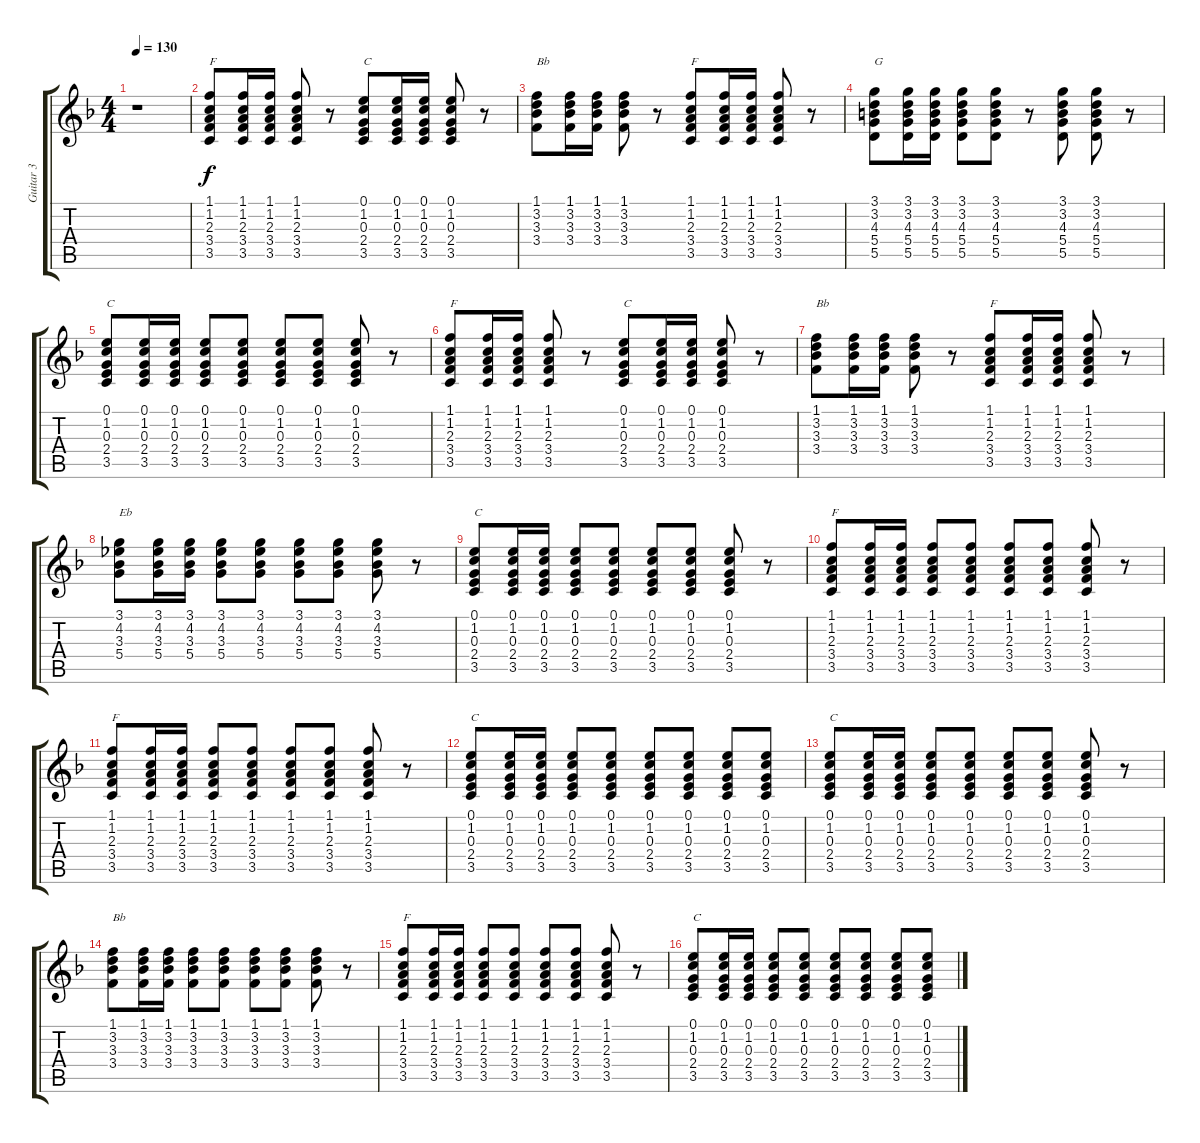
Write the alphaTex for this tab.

\track ("Guitar 3" "Guitar 3") {instrument electricguitarclean}
\staff {score tabs}
\tuning (E4 B3 G3 D3 A2 E2) {hide}
\ts (4 4)
\tempo 130
\clef g2
\ks f
r.1{dy f instrument electricguitarclean} |
(1.1 1.2 2.3 3.4 3.5).8{txt "F"} (1.1 1.2 2.3 3.4 3.5).16 (1.1 1.2 2.3 3.4 3.5).16 (1.1 1.2 2.3 3.4 3.5).8 r.8 (0.1 1.2 0.3 2.4 3.5).8{txt "C"} (0.1 1.2 0.3 2.4 3.5).16 (0.1 1.2 0.3 2.4 3.5).16 (0.1 1.2 0.3 2.4 3.5).8 r.8 |
(1.1 3.2 3.3 3.4).8{txt "Bb"} (1.1 3.2 3.3 3.4).16 (1.1 3.2 3.3 3.4).16 (1.1 3.2 3.3 3.4).8 r.8 (1.1 1.2 2.3 3.4 3.5).8{txt "F"} (1.1 1.2 2.3 3.4 3.5).16 (1.1 1.2 2.3 3.4 3.5).16 (1.1 1.2 2.3 3.4 3.5).8 r.8 |
(3.1 3.2 4.3 5.4 5.5).8{txt "G"} (3.1 3.2 4.3 5.4 5.5).16 (3.1 3.2 4.3 5.4 5.5).16 (3.1 3.2 4.3 5.4 5.5).8 (3.1 3.2 4.3 5.4 5.5).8 r.8 (3.1 3.2 4.3 5.4 5.5).8 (3.1 3.2 4.3 5.4 5.5).8 r.8 |
(0.1 1.2 0.3 2.4 3.5).8{txt "C"} (0.1 1.2 0.3 2.4 3.5).16 (0.1 1.2 0.3 2.4 3.5).16 (0.1 1.2 0.3 2.4 3.5).8 (0.1 1.2 0.3 2.4 3.5).8 (0.1 1.2 0.3 2.4 3.5).8 (0.1 1.2 0.3 2.4 3.5).8 (0.1 1.2 0.3 2.4 3.5).8 r.8 |
(1.1 1.2 2.3 3.4 3.5).8{txt "F"} (1.1 1.2 2.3 3.4 3.5).16 (1.1 1.2 2.3 3.4 3.5).16 (1.1 1.2 2.3 3.4 3.5).8 r.8 (0.1 1.2 0.3 2.4 3.5).8{txt "C"} (0.1 1.2 0.3 2.4 3.5).16 (0.1 1.2 0.3 2.4 3.5).16 (0.1 1.2 0.3 2.4 3.5).8 r.8 |
(1.1 3.2 3.3 3.4).8{txt "Bb"} (1.1 3.2 3.3 3.4).16 (1.1 3.2 3.3 3.4).16 (1.1 3.2 3.3 3.4).8 r.8 (1.1 1.2 2.3 3.4 3.5).8{txt "F"} (1.1 1.2 2.3 3.4 3.5).16 (1.1 1.2 2.3 3.4 3.5).16 (1.1 1.2 2.3 3.4 3.5).8 r.8 |
(3.1 4.2 3.3 5.4).8{txt "Eb"} (3.1 4.2 3.3 5.4).16 (3.1 4.2 3.3 5.4).16 (3.1 4.2 3.3 5.4).8 (3.1 4.2 3.3 5.4).8 (3.1 4.2 3.3 5.4).8 (3.1 4.2 3.3 5.4).8 (3.1 4.2 3.3 5.4).8 r.8 |
(0.1 1.2 0.3 2.4 3.5).8{txt "C"} (0.1 1.2 0.3 2.4 3.5).16 (0.1 1.2 0.3 2.4 3.5).16 (0.1 1.2 0.3 2.4 3.5).8 (0.1 1.2 0.3 2.4 3.5).8 (0.1 1.2 0.3 2.4 3.5).8 (0.1 1.2 0.3 2.4 3.5).8 (0.1 1.2 0.3 2.4 3.5).8 r.8 |
(1.1 1.2 2.3 3.4 3.5).8{txt "F"} (1.1 1.2 2.3 3.4 3.5).16 (1.1 1.2 2.3 3.4 3.5).16 (1.1 1.2 2.3 3.4 3.5).8 (1.1 1.2 2.3 3.4 3.5).8 (1.1 1.2 2.3 3.4 3.5).8 (1.1 1.2 2.3 3.4 3.5).8 (1.1 1.2 2.3 3.4 3.5).8 r.8 |
(1.1 1.2 2.3 3.4 3.5).8{txt "F"} (1.1 1.2 2.3 3.4 3.5).16 (1.1 1.2 2.3 3.4 3.5).16 (1.1 1.2 2.3 3.4 3.5).8 (1.1 1.2 2.3 3.4 3.5).8 (1.1 1.2 2.3 3.4 3.5).8 (1.1 1.2 2.3 3.4 3.5).8 (1.1 1.2 2.3 3.4 3.5).8 r.8 |
(0.1 1.2 0.3 2.4 3.5).8{txt "C"} (0.1 1.2 0.3 2.4 3.5).16 (0.1 1.2 0.3 2.4 3.5).16 (0.1 1.2 0.3 2.4 3.5).8 (0.1 1.2 0.3 2.4 3.5).8 (0.1 1.2 0.3 2.4 3.5).8 (0.1 1.2 0.3 2.4 3.5).8 (0.1 1.2 0.3 2.4 3.5).8 (0.1 1.2 0.3 2.4 3.5).8 |
(0.1 1.2 0.3 2.4 3.5).8{txt "C"} (0.1 1.2 0.3 2.4 3.5).16 (0.1 1.2 0.3 2.4 3.5).16 (0.1 1.2 0.3 2.4 3.5).8 (0.1 1.2 0.3 2.4 3.5).8 (0.1 1.2 0.3 2.4 3.5).8 (0.1 1.2 0.3 2.4 3.5).8 (0.1 1.2 0.3 2.4 3.5).8 r.8 |
(1.1 3.2 3.3 3.4).8{txt "Bb"} (1.1 3.2 3.3 3.4).16 (1.1 3.2 3.3 3.4).16 (1.1 3.2 3.3 3.4).8 (1.1 3.2 3.3 3.4).8 (1.1 3.2 3.3 3.4).8 (1.1 3.2 3.3 3.4).8 (1.1 3.2 3.3 3.4).8 r.8 |
(1.1 1.2 2.3 3.4 3.5).8{txt "F"} (1.1 1.2 2.3 3.4 3.5).16 (1.1 1.2 2.3 3.4 3.5).16 (1.1 1.2 2.3 3.4 3.5).8 (1.1 1.2 2.3 3.4 3.5).8 (1.1 1.2 2.3 3.4 3.5).8 (1.1 1.2 2.3 3.4 3.5).8 (1.1 1.2 2.3 3.4 3.5).8 r.8 |
(0.1 1.2 0.3 2.4 3.5).8{txt "C"} (0.1 1.2 0.3 2.4 3.5).16 (0.1 1.2 0.3 2.4 3.5).16 (0.1 1.2 0.3 2.4 3.5).8 (0.1 1.2 0.3 2.4 3.5).8 (0.1 1.2 0.3 2.4 3.5).8 (0.1 1.2 0.3 2.4 3.5).8 (0.1 1.2 0.3 2.4 3.5).8 (0.1 1.2 0.3 2.4 3.5).8
